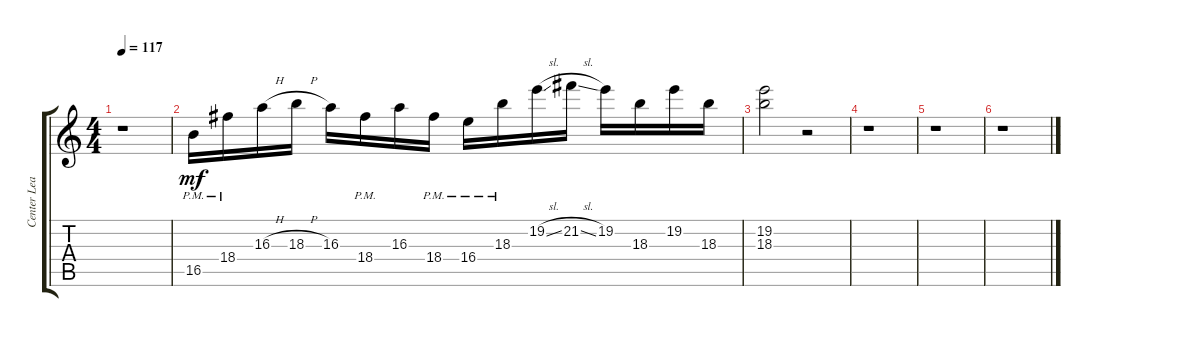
\track ("Center Lead 2" "Center Lea") {instrument overdrivenguitar}
\staff {score tabs}
\tuning (D4 A3 F3 C3 G2 C2) {hide}
\ts (4 4)
\tempo 117
\clef g2
\ks aminor
r.1{dy mf} |
16.5{pm}.16 18.4{pm}.16 16.3{h}.16 18.3{h}.16 16.3.16 18.4{pm}.16 16.3.16 18.4{pm}.16 16.4{pm}.16 18.3{pm}.16 19.2{sl}.16 21.2{sl}.16 19.2.16 18.3.16 19.2.16 18.3.16 |
(19.2 18.3).2 r.2 |
r.1 |
r.1 |
r.1
